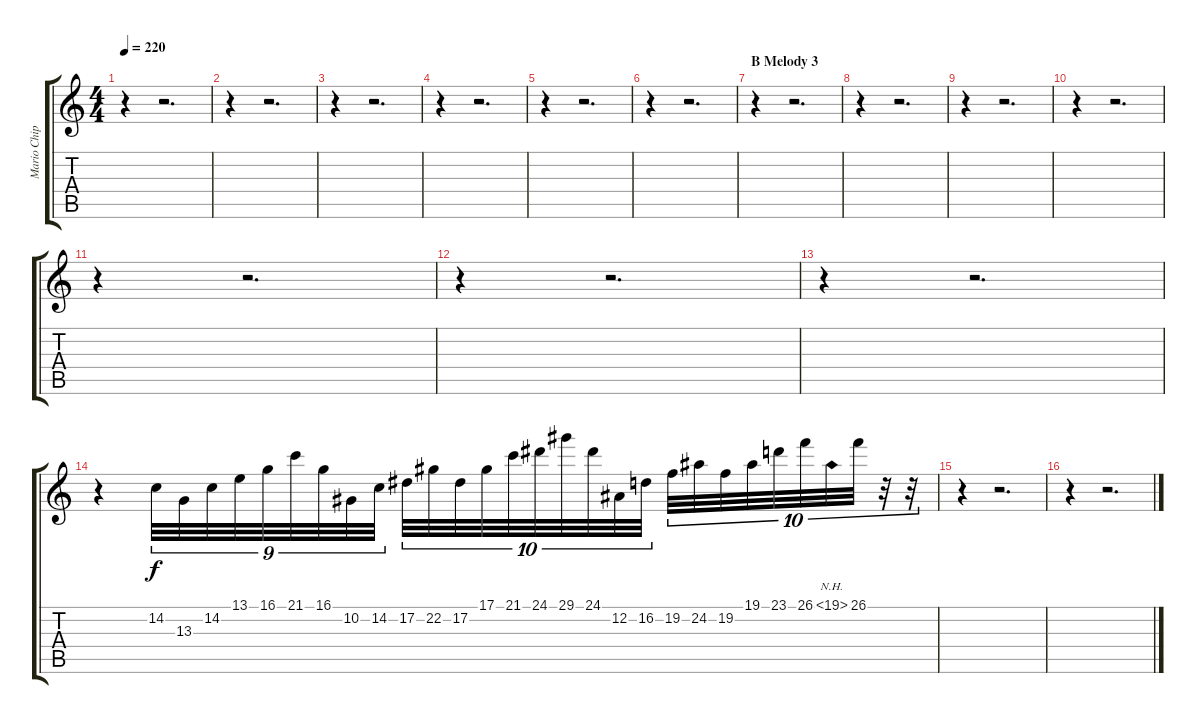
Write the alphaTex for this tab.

\track ("Mario Chiptune Overdub" "Mario Chip") {instrument lead1square}
\staff {score tabs}
\tuning (Eb4 Bb3 Gb3 Db3 Ab2 Eb2) {hide}
\ts (4 4)
\tempo 220
\clef g2
\ks c
r.4{dy f} r.2{d} |
r.4 r.2{d} |
r.4 r.2{d} |
r.4 r.2{d} |
r.4 r.2{d} |
r.4 r.2{d} |
\section ("" "B Melody 3")
r.4 r.2{d} |
r.4 r.2{d} |
r.4 r.2{d} |
r.4 r.2{d} |
r.4 r.2{d} |
r.4 r.2{d} |
r.4 r.2{d} |
r.4 14.2.32{tu (9 8)} 13.3.32{tu (9 8)} 14.2.32{tu (9 8)} 13.1.32{tu (9 8)} 16.1.32{tu (9 8)} 21.1.32{tu (9 8)} 16.1.32{tu (9 8)} 10.2.32{tu (9 8)} 14.2.32{tu (9 8)} 17.2.32{tu (10 8)} 22.2.32{tu (10 8)} 17.2.32{tu (10 8)} 17.1.32{tu (10 8)} 21.1.32{tu (10 8)} 24.1.32{tu (10 8)} 29.1.32{tu (10 8)} 24.1.32{tu (10 8)} 12.2.32{tu (10 8)} 16.2.32{tu (10 8)} 19.2.32{tu (10 8)} 24.2.32{tu (10 8)} 19.2.32{tu (10 8)} 19.1.32{tu (10 8)} 23.1.32{tu (10 8)} 26.1.32{tu (10 8)} 19.1{nh}.32{tu (10 8)} 26.1.32{tu (10 8)} r.32{tu (10 8)} r.32{tu (10 8)} |
r.4 r.2{d} |
r.4 r.2{d}
